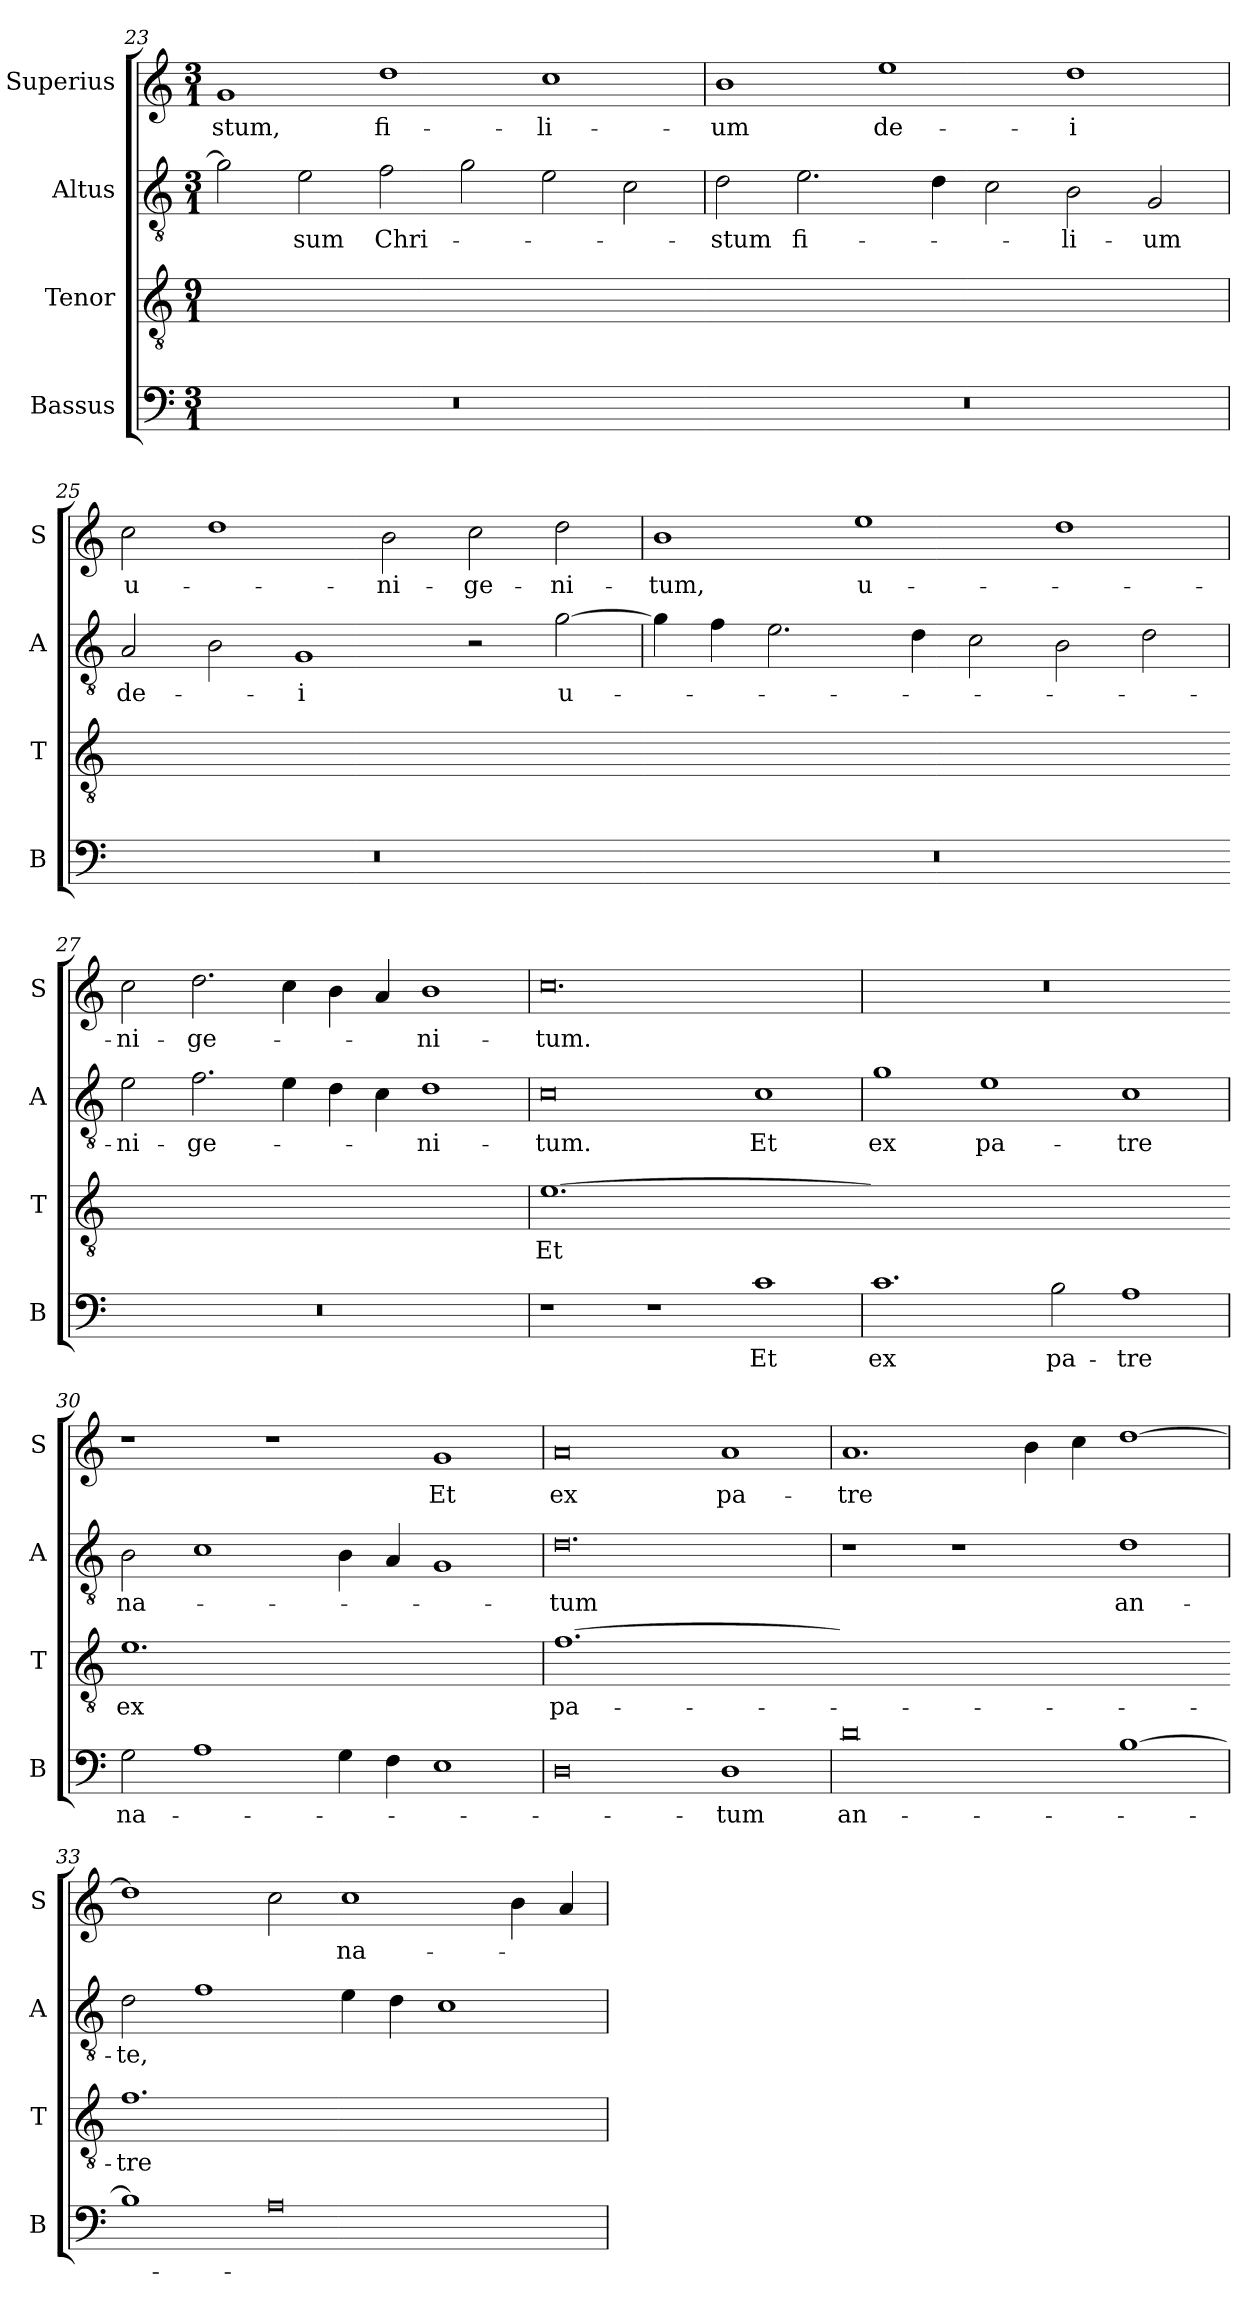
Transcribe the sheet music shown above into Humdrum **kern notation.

**kern	**text	**kern	**text	**kern	**text	**kern	**text
*part4	*part4	*part3	*part3	*part2	*part2	*part1	*part1
*staff4	*staff4	*staff3	*staff3	*staff2	*staff2	*staff1	*staff1
*I"Bassus	*	*I"Tenor	*	*I"Altus	*	*I"Superius	*
*I'B	*	*I'T	*	*I'A	*	*I'S	*
*clefF4	*	*clefGv2	*	*clefGv2	*	*clefG2	*
*k[]	*	*k[]	*	*k[]	*	*k[]	*
*M3/1	*	*M9/1	*	*M3/1	*	*M3/1	*
=23	=23	=23	=23	=23	=23	=23	=23
!	!	!LO:N:vis=1.	!	!	!	!	!
0.r	.	0.ryy	.	2g\]	.	1g	-stum,
.	.	.	.	2e\	-sum	.	.
.	.	.	.	2f\	Chri-	1dd	fi-
.	.	.	.	2g\	.	.	.
.	.	.	.	2e\	.	1cc	-li-
.	.	.	.	2c\	.	.	.
=24	=24	=24-	=24	=24	=24	=24	=24
!	!	!LO:N:vis=1.	!	!	!	!	!
0.r	.	0.ryy	.	2d\	-stum	1b	-um
.	.	.	.	2.e\	fi-	.	.
.	.	.	.	.	.	1ee	de-
.	.	.	.	4d\	.	.	.
.	.	.	.	2c\	.	.	.
.	.	.	.	2B\	-li-	1dd	-i
.	.	.	.	2G/	-um	.	.
=25	=25	=25	=25	=25	=25	=25	=25
!	!	!LO:N:vis=1.	!	!	!	!	!
0.r	.	0.r	.	2A/	de-	2cc\	u-
.	.	.	.	2B\	.	1dd	.
.	.	.	.	1G	-i	.	.
.	.	.	.	.	.	2b\	-ni-
.	.	.	.	2r	.	2cc\	-ge-
.	.	.	.	[2g\	u-	2dd\	-ni-
=26	=26	=26-	=26	=26	=26	=26	=26
!	!	!LO:N:vis=1.	!	!	!	!	!
0.r	.	0.ryy	.	4g\]	.	1b	-tum,
.	.	.	.	4f\	.	.	.
.	.	.	.	2.e\	.	.	.
.	.	.	.	.	.	1ee	u-
.	.	.	.	4d\	.	.	.
.	.	.	.	2c\	.	.	.
.	.	.	.	2B\	.	1dd	.
.	.	.	.	2d\	.	.	.
=27	=27	=27-	=27	=27	=27	=27	=27
!	!	!LO:N:vis=1.	!	!	!	!	!
0.r	.	0.ryy	.	2e\	-ni-	2cc\	-ni-
.	.	.	.	2.f\	-ge-	2.dd\	-ge-
.	.	.	.	4e\	.	4cc\	.
.	.	.	.	4d\	.	4b\	.
.	.	.	.	4c\	.	4a/	.
.	.	.	.	1d	-ni-	1b	-ni-
=28	=28	=28	=28	=28	=28	=28	=28
!	!	!LO:N:vis=1.	!	!	!	!	!
1r	.	[0.e	Et	0c	-tum.	0.cc	-tum.
1r	.	.	.	.	.	.	.
1c	Et	.	.	1c	Et	.	.
=29	=29	=29-	=29	=29	=29	=29	=29
!	!	!LO:N:vis=1.	!	!	!	!	!
1.c	ex	0.eyy]	.	1g	ex	0.r	.
.	.	.	.	1e	pa-	.	.
2B\	pa-	.	.	.	.	.	.
1A	-tre	.	.	1c	-tre	.	.
=30	=30	=30-	=30	=30	=30	=30	=30
!	!	!LO:N:vis=1.	!	!	!	!	!
2G\	na-	0.e	ex	2B\	na-	1r	.
1A	.	.	.	1c	.	.	.
.	.	.	.	.	.	1r	.
4G\	.	.	.	4B\	.	.	.
4F\	.	.	.	4A/	.	.	.
1E	.	.	.	1G	.	1g	Et
=31	=31	=31	=31	=31	=31	=31	=31
!	!	!LO:N:vis=1.	!	!	!	!	!
0D	.	[0.f	pa-	0.d	-tum	0a	ex
1D	-tum	.	.	.	.	1a	pa-
=32	=32	=32-	=32	=32	=32	=32	=32
!	!	!LO:N:vis=1.	!	!	!	!	!
0d	an-	0.fyy]	.	1r	.	1.a	-tre
.	.	.	.	1r	.	.	.
.	.	.	.	.	.	4b\	.
.	.	.	.	.	.	4cc\	.
[1B	.	.	.	1d	an-	[1dd	.
=33	=33	=33-	=33	=33	=33	=33	=33
!	!	!LO:N:vis=1.	!	!	!	!	!
1B]	.	0.f	-tre	2d\	-te,	1dd]	.
.	.	.	.	1f	.	.	.
0A	.	.	.	.	.	2cc\	.
.	.	.	.	4e\	.	1cc	na-
.	.	.	.	4d\	.	.	.
.	.	.	.	1c	.	.	.
.	.	.	.	.	.	4b\	.
.	.	.	.	.	.	4a/	.
=	=	=	=	=	=	=	=
*-	*-	*-	*-	*-	*-	*-	*-
